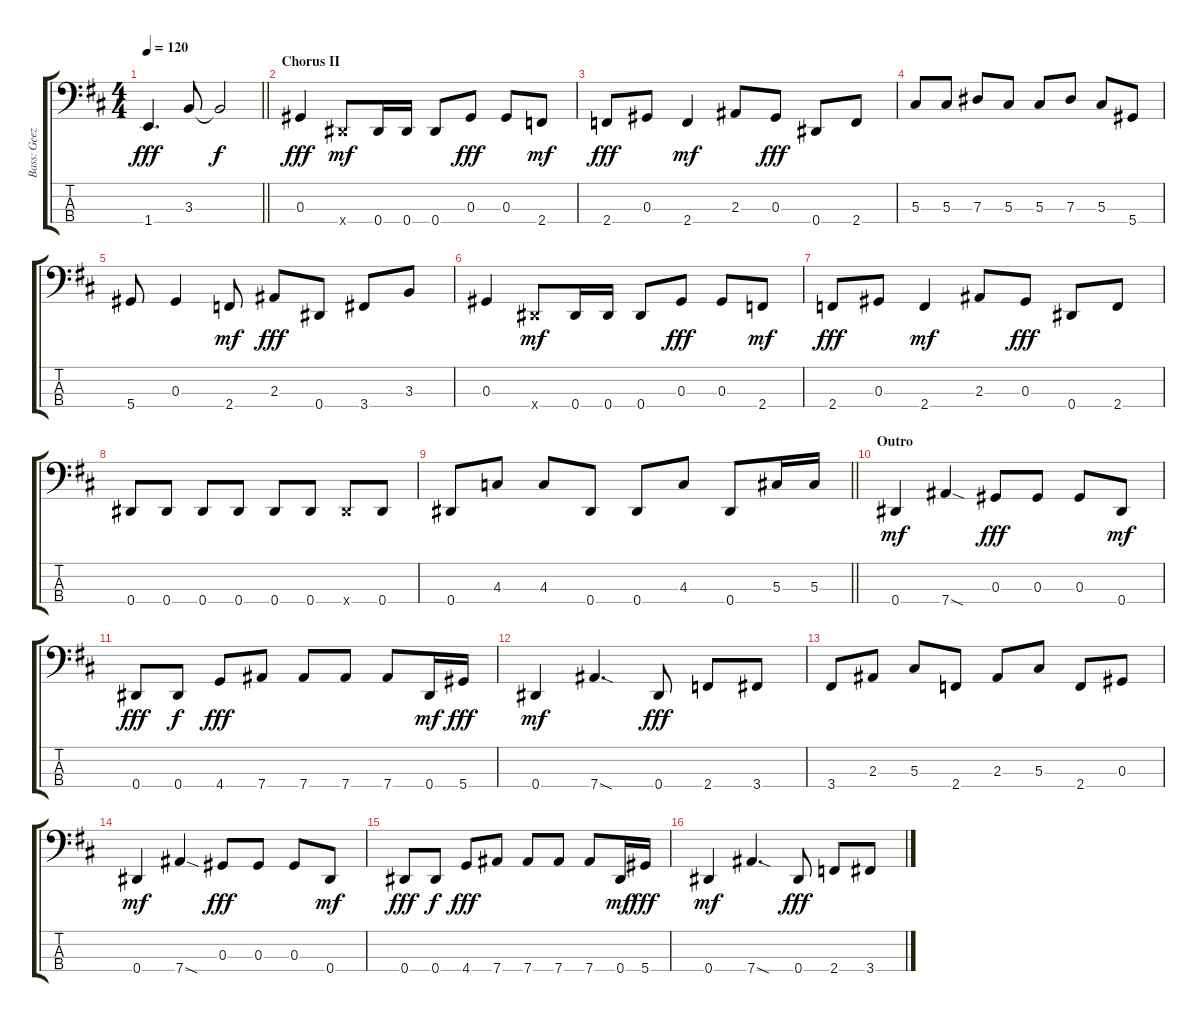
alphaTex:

\track ("Bass: Geezer" "Bass: Geez") {instrument electricbassfinger}
\staff {score tabs}
\tuning (Gb2 Db2 Ab1 Eb1) {hide}
\ts (4 4)
\tempo 120
\clef f4
\barLineRight lightlight
\ks d
1.4.4{d dy fff} 3.3.8 3.3{t}.2{dy f} |
\section ("" "Chorus II")
0.3.4{dy fff} 0.4{x}.8{dy mf} 0.4.16 0.4.16 0.4.8 0.3.8{dy fff} 0.3.8 2.4.8{dy mf} |
2.4.8{dy fff} 0.3.8 2.4.4{dy mf} 2.3.8 0.3.8{dy fff} 0.4.8 2.4.8 |
5.3.8 5.3.8 7.3.8 5.3.8 5.3.8 7.3.8 5.3.8 5.4.8 |
5.4.8 0.3.4 2.4.8{dy mf} 2.3.8{dy fff} 0.4.8 3.4.8 3.3.8 |
0.3.4 0.4{x}.8{dy mf} 0.4.16 0.4.16 0.4.8 0.3.8{dy fff} 0.3.8 2.4.8{dy mf} |
2.4.8{dy fff} 0.3.8 2.4.4{dy mf} 2.3.8 0.3.8{dy fff} 0.4.8 2.4.8 |
0.4.8 0.4.8 0.4.8 0.4.8 0.4.8 0.4.8 0.4{x}.8 0.4.8 |
\barLineRight lightlight
0.4.8 4.3.8 4.3.8 0.4.8 0.4.8 4.3.8 0.4.8 5.3.16 5.3.16 |
\section ("" "Outro")
0.4.4{dy mf} 7.4{sod}.4 0.3.8{dy fff} 0.3.8 0.3.8 0.4.8{dy mf} |
0.4.8{dy fff} 0.4.8{dy f} 4.4.8{dy fff} 7.4.8 7.4.8 7.4.8 7.4.8 0.4.16{dy mf} 5.4.16{dy fff} |
0.4.4{dy mf} 7.4{sod}.4{d} 0.4.8{dy fff} 2.4.8 3.4.8 |
3.4.8 2.3.8 5.3.8 2.4.8 2.3.8 5.3.8 2.4.8 0.3.8 |
0.4.4{dy mf} 7.4{sod}.4 0.3.8{dy fff} 0.3.8 0.3.8 0.4.8{dy mf} |
0.4.8{dy fff} 0.4.8{dy f} 4.4.8{dy fff} 7.4.8 7.4.8 7.4.8 7.4.8 0.4.16{dy mf} 5.4.16{dy fff} |
0.4.4{dy mf} 7.4{sod}.4{d} 0.4.8{dy fff} 2.4.8 3.4.8
